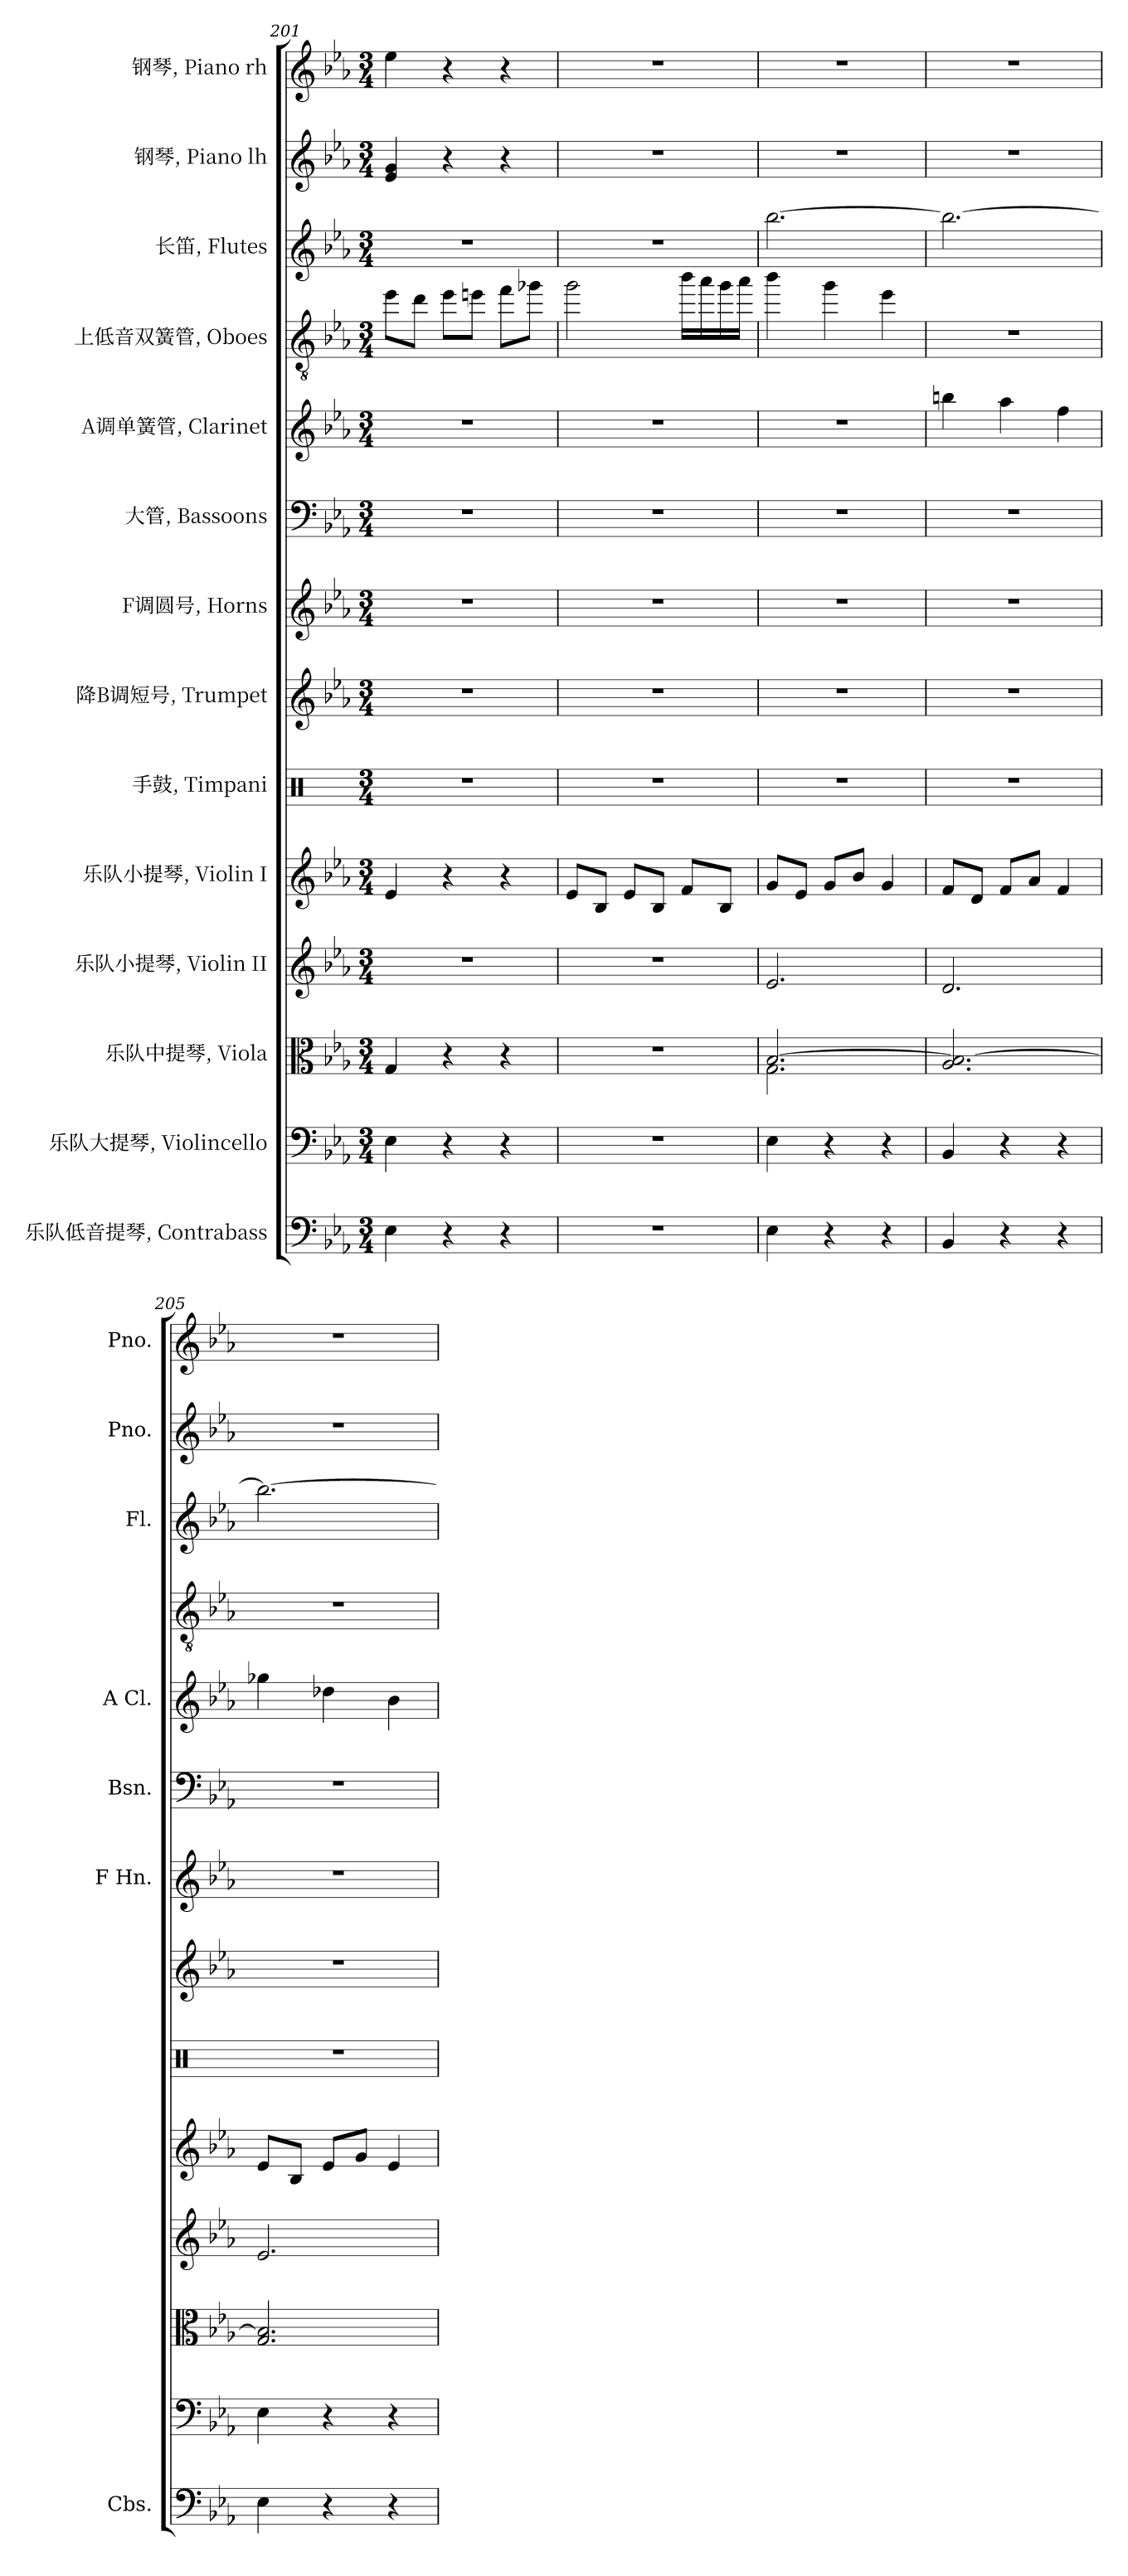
**kern	**kern	**kern	**kern	**kern	**kern	**kern	**kern	**kern	**kern	**kern	**kern	**kern	**kern
*part14	*part13	*part12	*part11	*part10	*part9	*part8	*part7	*part6	*part5	*part4	*part3	*part2	*part1
*staff14	*staff13	*staff12	*staff11	*staff10	*staff9	*staff8	*staff7	*staff6	*staff5	*staff4	*staff3	*staff2	*staff1
*I"乐队低音提琴, Contrabass	*I"乐队大提琴, Violincello	*I"乐队中提琴, Viola	*I"乐队小提琴, Violin II	*I"乐队小提琴, Violin I	*I"手鼓, Timpani	*I"降B调短号, Trumpet	*I"F调圆号, Horns	*I"大管, Bassoons	*I"A调单簧管, Clarinet	*I"上低音双簧管, Oboes	*I"长笛, Flutes	*I"钢琴, Piano lh	*I"钢琴, Piano rh
*I'Cbs.	*	*	*	*	*	*	*I'F Hn.	*I'Bsn.	*I'A Cl.	*	*I'Fl.	*I'Pno.	*I'Pno.
*clefF4	*clefF4	*clefC3	*clefG2	*clefG2	*clefX	*clefG2	*clefG2	*clefF4	*clefG2	*clefGv2	*clefG2	*clefG2	*clefG2
*ITrd7c12	*	*	*	*	*	*ITrd1c2	*ITrd4c7	*	*ITrd2c3	*	*	*	*
*k[b-e-a-]	*k[b-e-a-]	*k[b-e-a-]	*k[b-e-a-]	*k[b-e-a-]	*k[]	*k[b-e-a-d-g-]	*k[b-e-a-d-]	*k[b-e-a-]	*k[]	*k[b-e-a-]	*k[b-e-a-]	*k[b-e-a-]	*k[b-e-a-]
*M3/4	*M3/4	*M3/4	*M3/4	*M3/4	*M3/4	*M3/4	*M3/4	*M3/4	*M3/4	*M3/4	*M3/4	*M3/4	*M3/4
=201	=201	=201	=201	=201	=201	=201	=201	=201	=201	=201	=201	=201	=201
4EE-\	4E-\	4G/	2.r	4e-/	2.r	2.r	2.r	2.r	2.r	8ee-\L	2.r	4e-/ 4g/	4ee-\
.	.	.	.	.	.	.	.	.	.	8dd\J	.	.	.
4r	4r	4r	.	4r	.	.	.	.	.	8ee-\L	.	4r	4r
.	.	.	.	.	.	.	.	.	.	8een\J	.	.	.
4r	4r	4r	.	4r	.	.	.	.	.	8ff\L	.	4r	4r
.	.	.	.	.	.	.	.	.	.	8gg-X\J	.	.	.
=202	=202	=202	=202	=202	=202	=202	=202	=202	=202	=202	=202	=202	=202
2.r	2.r	2.r	2.r	8e-/L	2.r	2.r	2.r	2.r	2.r	2gg\	2.r	2.r	2.r
.	.	.	.	8B-/J	.	.	.	.	.	.	.	.	.
.	.	.	.	8e-/L	.	.	.	.	.	.	.	.	.
.	.	.	.	8B-/J	.	.	.	.	.	.	.	.	.
.	.	.	.	8f/L	.	.	.	.	.	16bb-\LL	.	.	.
.	.	.	.	.	.	.	.	.	.	16aa-\	.	.	.
.	.	.	.	8B-/J	.	.	.	.	.	16gg\	.	.	.
.	.	.	.	.	.	.	.	.	.	16aa-\JJ	.	.	.
!!LO:PB:g=z
=203	=203	=203	=203	=203	=203	=203	=203	=203	=203	=203	=203	=203	=203
*	*	*^	*	*	*	*	*	*	*	*	*	*	*
4EE-\	4E-\	[2.B-/	2.G\	2.e-/	8g/L	2.r	2.r	2.r	2.r	2.r	4bb-\	[2.bb-\	2.r	2.r
.	.	.	.	.	8e-/J	.	.	.	.	.	.	.	.	.
4r	4r	.	.	.	8g/L	.	.	.	.	.	4gg\	.	.	.
.	.	.	.	.	8b-/J	.	.	.	.	.	.	.	.	.
4r	4r	.	.	.	4g/	.	.	.	.	.	4ee-\	.	.	.
*	*	*v	*v	*	*	*	*	*	*	*	*	*	*	*
=204	=204	=204	=204	=204	=204	=204	=204	=204	=204	=204	=204	=204	=204
4BBB-/	4BB-/	2.A-/ 2.B-/_	2.d/	8f/L	2.r	2.r	2.r	2.r	4gg#X\	2.r	2.bb-\_	2.r	2.r
.	.	.	.	8d/J	.	.	.	.	.	.	.	.	.
4r	4r	.	.	8f/L	.	.	.	.	4ff\	.	.	.	.
.	.	.	.	8a-/J	.	.	.	.	.	.	.	.	.
4r	4r	.	.	4f/	.	.	.	.	4dd\	.	.	.	.
=205	=205	=205	=205	=205	=205	=205	=205	=205	=205	=205	=205	=205	=205
4EE-\	4E-\	2.G/ 2.B-/]	2.e-/	8e-/L	2.r	2.r	2.r	2.r	4ee-X\	2.r	2.bb-\_	2.r	2.r
.	.	.	.	8B-/J	.	.	.	.	.	.	.	.	.
4r	4r	.	.	8e-/L	.	.	.	.	4b-X\	.	.	.	.
.	.	.	.	8g/J	.	.	.	.	.	.	.	.	.
4r	4r	.	.	4e-/	.	.	.	.	4g\	.	.	.	.
=	=	=	=	=	=	=	=	=	=	=	=	=	=
*-	*-	*-	*-	*-	*-	*-	*-	*-	*-	*-	*-	*-	*-
